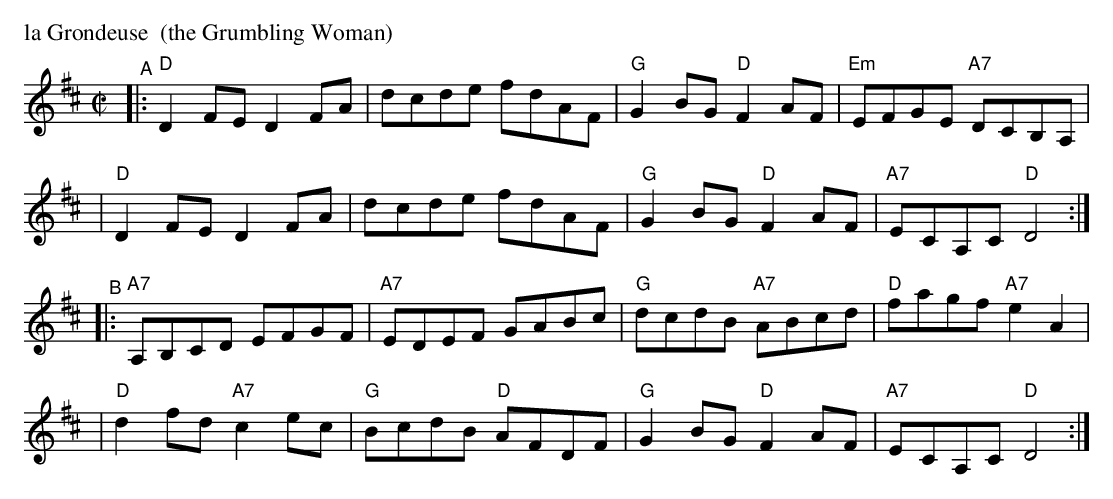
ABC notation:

X:1
P: la Grondeuse  (the Grumbling Woman)
M: C|
L: 1/8
K: D
"^A"\
|: "D"D2FE D2FA | dcde fdAF | "G"G2BG "D"F2AF | "Em"EFGE "A7"DCB,A, |
|  "D"D2FE D2FA | dcde fdAF | "G"G2BG "D"F2AF | "A7"ECA,C "D"D4 :|
"^B"\
|: "A7"A,B,CD EFGF | "A7"EDEF GABc | "G"dcdB "A7"ABcd | "D"fagf "A7"e2A2 |
|  "D"d2fd "A7"c2ec | "G"BcdB "D"AFDF | "G"G2BG "D"F2AF | "A7"ECA,C "D"D4 :|
